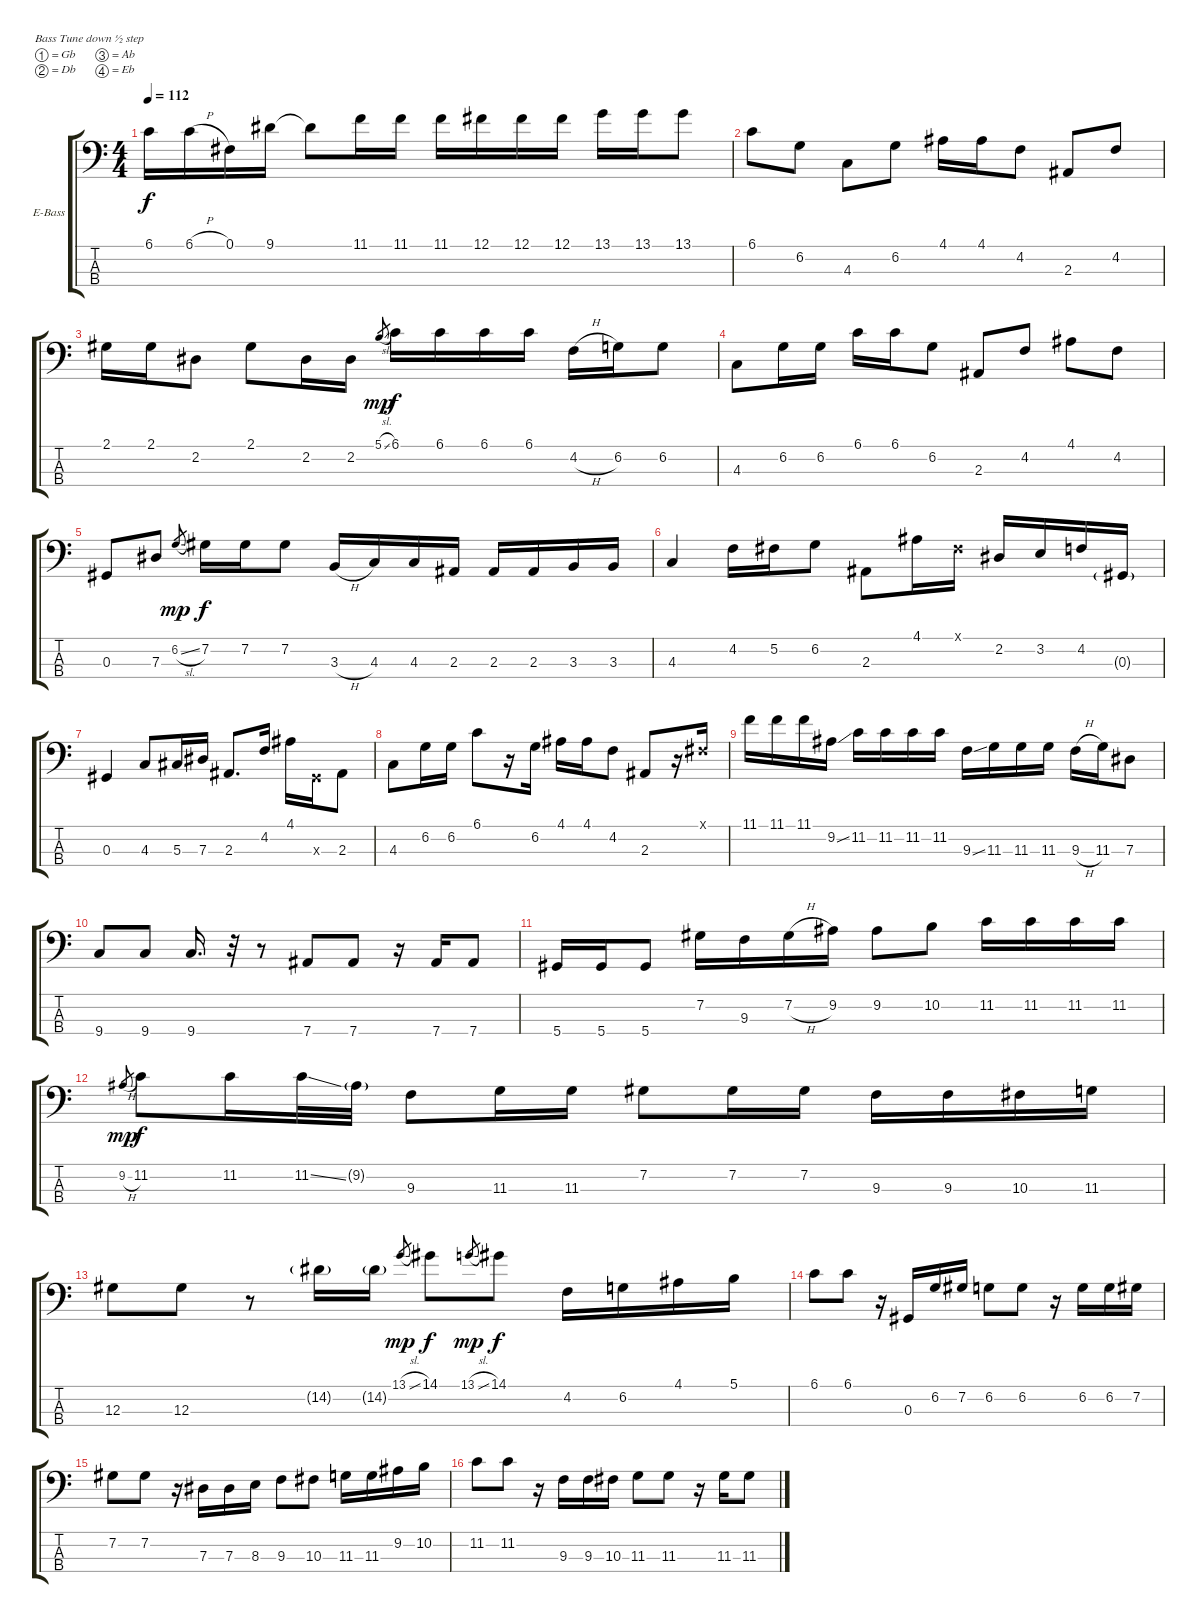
\bracketExtendMode groupsimilarinstruments
\firstSystemTrackNameOrientation horizontal
\otherSystemsTrackNameOrientation horizontal
\track ("Bass" "E-Bass") {instrument electricbassfinger}
\staff {score tabs}
\tuning (Gb2 Db2 Ab1 Eb1)
\ts (4 4)
\tempo 112
\clef f4
\ks c
6.1.16{dy f} 6.1{h}.16 0.1.16 9.1.16 9.1{t}.8 11.1.16 11.1.16 11.1.16 12.1.16 12.1.16 12.1.16 13.1.16 13.1.16 13.1.8 |
6.1.8 6.2.8 4.3.8 6.2.8 4.1.16 4.1.16 4.2.8 2.3.8 4.2.8 |
2.1.16 2.1.16 2.2.8 2.1.8 2.2.16 2.2.16 5.1{sl}.8{gr dy mp} 6.1.16{dy f} 6.1.16 6.1.16 6.1.16 4.2{h}.16 6.2.16 6.2.8 |
4.3.8 6.2.16 6.2.16 6.1.16 6.1.16 6.2.8 2.3.8 4.2.8 4.1.8 4.2.8 |
0.3.8 7.3.8 6.2{sl}.8{gr dy mp} 7.2.16{dy f} 7.2.16 7.2.8 3.3{h}.16 4.3.16 4.3.16 2.3.16 2.3.16 2.3.16 3.3.16 3.3.16 |
4.3.4 4.2.16 5.2.16 6.2.8 2.3.8 4.1.16 0.1{x}.16 2.2.16 3.2.16 4.2.16 0.3{g}.16 |
0.3.4 4.3.8 5.3.16 7.3.16 2.3.8{d} 4.2.16 4.1.16 0.3{x}.16 2.3.8 |
4.3.8 6.2.16 6.2.16 6.1.8 r.16 6.2.16 4.1.16 4.1.16 4.2.8 2.3.8 r.16 0.1{x}.16 |
11.1.16 11.1.16 11.1.16 9.2{ss}.16 11.2.16 11.2.16 11.2.16 11.2.16 9.3{ss}.16 11.3.16 11.3.16 11.3.16 9.3{h}.16 11.3.16 7.3.8 |
9.4.8 9.4.8 9.4.16{d} r.32 r.8 7.4.8 7.4.8 r.16 7.4.16 7.4.8 |
5.4.16 5.4.16 5.4.8 7.2.16 9.3.16 7.2{h}.16 9.2.16 9.2.8 10.2.8 11.2.16 11.2.16 11.2.16 11.2.16 |
9.2{h}.8{gr dy mp} 11.2.8{dy f} 11.2.16 11.2{ss}.32 9.2{g}.32 9.3.8 11.3.16 11.3.16 7.2.8 7.2.16 7.2.16 9.3.16 9.3.16 10.3.16 11.3.16 |
12.3.8 12.3.8 r.8 14.2{g}.16 14.2{g}.16 13.1{sl}.8{gr dy mp} 14.1.8{dy f} 13.1{sl}.8{gr dy mp} 14.1.8{dy f} 4.2.16 6.2.16 4.1.16 5.1.16 |
6.1.8 6.1.8 r.16 0.3.16 6.2.16 7.2.16 6.2.8 6.2.8 r.16 6.2.16 6.2.16 7.2.16 |
7.2.8 7.2.8 r.16 7.3.16 7.3.16 8.3.16 9.3.8 10.3.8 11.3.16 11.3.16 9.2.16 10.2.16 |
11.2.8 11.2.8 r.16 9.3.16 9.3.16 10.3.16 11.3.8 11.3.8 r.16 11.3.16 11.3.8
